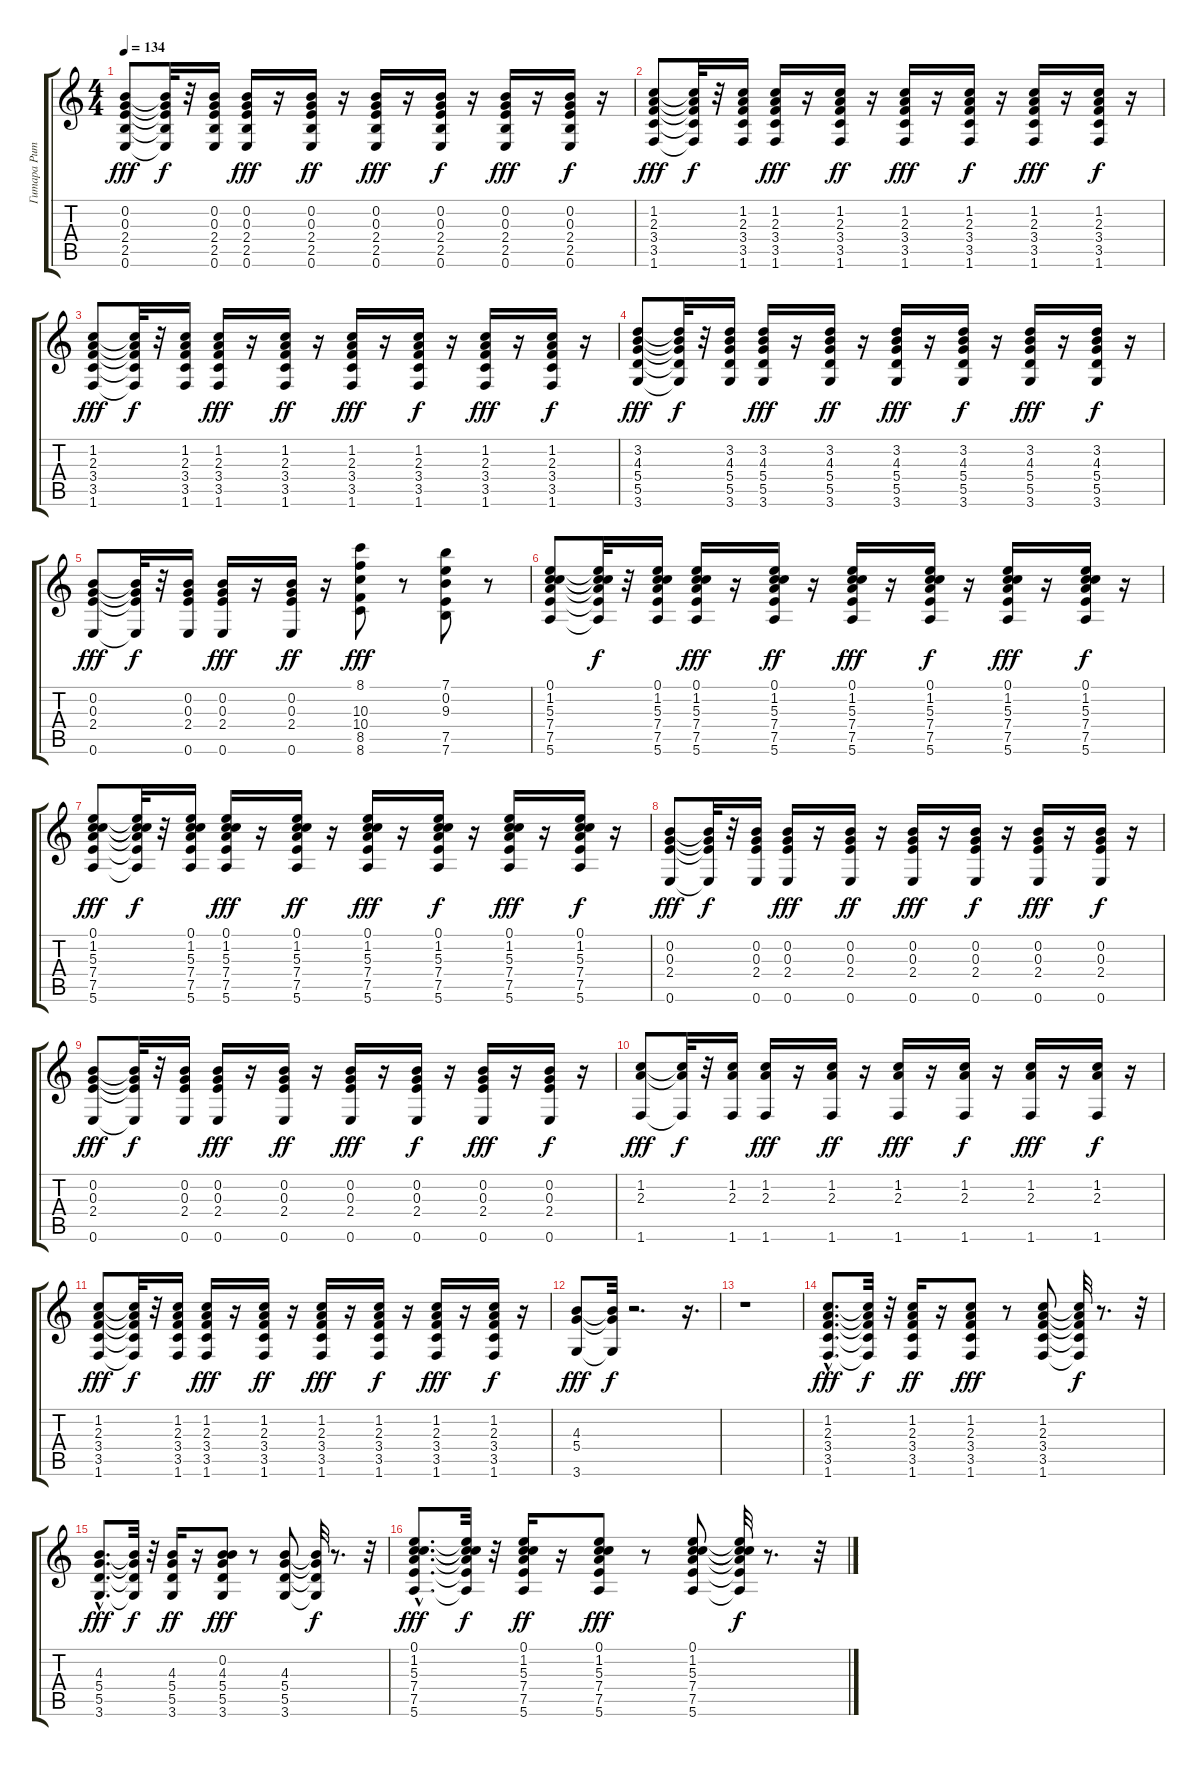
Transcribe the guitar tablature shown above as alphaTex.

\track ("Гитара Ритм" "Гитара Рит") {instrument electricguitarclean}
\staff {score tabs}
\tuning (E4 B3 G3 D3 A2 E2) {hide}
\ts (4 4)
\tempo 134
\clef g2
\ks c
(0.2 0.3 2.4 2.5 0.6).8{dy fff} (0.2{t} 0.3{t} 2.4{t} 2.5{t} 0.6{t}).32{dy f} r.32 (0.2 0.3 2.4 2.5 0.6).16 (0.2 0.3 2.4 2.5 0.6).16{dy fff} r.16 (0.2 0.3 2.4 2.5 0.6).16{dy ff} r.16 (0.2 0.3 2.4 2.5 0.6).16{dy fff} r.16 (0.2 0.3 2.4 2.5 0.6).16{dy f} r.16 (0.2 0.3 2.4 2.5 0.6).16{dy fff} r.16 (0.2 0.3 2.4 2.5 0.6).16{dy f} r.16 |
(1.2 2.3 3.4 3.5 1.6).8{dy fff} (1.2{t} 2.3{t} 3.4{t} 3.5{t} 1.6{t}).32{dy f} r.32 (1.2 2.3 3.4 3.5 1.6).16 (1.2 2.3 3.4 3.5 1.6).16{dy fff} r.16 (1.2 2.3 3.4 3.5 1.6).16{dy ff} r.16 (1.2 2.3 3.4 3.5 1.6).16{dy fff} r.16 (1.2 2.3 3.4 3.5 1.6).16{dy f} r.16 (1.2 2.3 3.4 3.5 1.6).16{dy fff} r.16 (1.2 2.3 3.4 3.5 1.6).16{dy f} r.16 |
(1.2 2.3 3.4 3.5 1.6).8{dy fff} (1.2{t} 2.3{t} 3.4{t} 3.5{t} 1.6{t}).32{dy f} r.32 (1.2 2.3 3.4 3.5 1.6).16 (1.2 2.3 3.4 3.5 1.6).16{dy fff} r.16 (1.2 2.3 3.4 3.5 1.6).16{dy ff} r.16 (1.2 2.3 3.4 3.5 1.6).16{dy fff} r.16 (1.2 2.3 3.4 3.5 1.6).16{dy f} r.16 (1.2 2.3 3.4 3.5 1.6).16{dy fff} r.16 (1.2 2.3 3.4 3.5 1.6).16{dy f} r.16 |
(3.2 4.3 5.4 5.5 3.6).8{dy fff} (3.2{t} 4.3{t} 5.4{t} 5.5{t} 3.6{t}).32{dy f} r.32 (3.2 4.3 5.4 5.5 3.6).16 (3.2 4.3 5.4 5.5 3.6).16{dy fff} r.16 (3.2 4.3 5.4 5.5 3.6).16{dy ff} r.16 (3.2 4.3 5.4 5.5 3.6).16{dy fff} r.16 (3.2 4.3 5.4 5.5 3.6).16{dy f} r.16 (3.2 4.3 5.4 5.5 3.6).16{dy fff} r.16 (3.2 4.3 5.4 5.5 3.6).16{dy f} r.16 |
(0.2 0.3 2.4 0.6).8{dy fff} (0.2{t} 0.3{t} 2.4{t} 0.6{t}).32{dy f} r.32 (0.2 0.3 2.4 0.6).16 (0.2 0.3 2.4 0.6).16{dy fff} r.16 (0.2 0.3 2.4 0.6).16{dy ff} r.16 (8.1 10.3 10.4 8.5 8.6).8{dy fff} r.8 (7.1 0.2 9.3 7.5 7.6).8 r.8 |
(0.1 1.2 5.3 7.4 7.5 5.6).8 (0.1{t} 1.2{t} 5.3{t} 7.4{t} 7.5{t} 5.6{t}).32{dy f} r.32 (0.1 1.2 5.3 7.4 7.5 5.6).16 (0.1 1.2 5.3 7.4 7.5 5.6).16{dy fff} r.16 (0.1 1.2 5.3 7.4 7.5 5.6).16{dy ff} r.16 (0.1 1.2 5.3 7.4 7.5 5.6).16{dy fff} r.16 (0.1 1.2 5.3 7.4 7.5 5.6).16{dy f} r.16 (0.1 1.2 5.3 7.4 7.5 5.6).16{dy fff} r.16 (0.1 1.2 5.3 7.4 7.5 5.6).16{dy f} r.16 |
(0.1 1.2 5.3 7.4 7.5 5.6).8{dy fff} (0.1{t} 1.2{t} 5.3{t} 7.4{t} 7.5{t} 5.6{t}).32{dy f} r.32 (0.1 1.2 5.3 7.4 7.5 5.6).16 (0.1 1.2 5.3 7.4 7.5 5.6).16{dy fff} r.16 (0.1 1.2 5.3 7.4 7.5 5.6).16{dy ff} r.16 (0.1 1.2 5.3 7.4 7.5 5.6).16{dy fff} r.16 (0.1 1.2 5.3 7.4 7.5 5.6).16{dy f} r.16 (0.1 1.2 5.3 7.4 7.5 5.6).16{dy fff} r.16 (0.1 1.2 5.3 7.4 7.5 5.6).16{dy f} r.16 |
(0.2 0.3 2.4 0.6).8{dy fff} (0.2{t} 0.3{t} 2.4{t} 0.6{t}).32{dy f} r.32 (0.2 0.3 2.4 0.6).16 (0.2 0.3 2.4 0.6).16{dy fff} r.16 (0.2 0.3 2.4 0.6).16{dy ff} r.16 (0.2 0.3 2.4 0.6).16{dy fff} r.16 (0.2 0.3 2.4 0.6).16{dy f} r.16 (0.2 0.3 2.4 0.6).16{dy fff} r.16 (0.2 0.3 2.4 0.6).16{dy f} r.16 |
(0.2 0.3 2.4 0.6).8{dy fff} (0.2{t} 0.3{t} 2.4{t} 0.6{t}).32{dy f} r.32 (0.2 0.3 2.4 0.6).16 (0.2 0.3 2.4 0.6).16{dy fff} r.16 (0.2 0.3 2.4 0.6).16{dy ff} r.16 (0.2 0.3 2.4 0.6).16{dy fff} r.16 (0.2 0.3 2.4 0.6).16{dy f} r.16 (0.2 0.3 2.4 0.6).16{dy fff} r.16 (0.2 0.3 2.4 0.6).16{dy f} r.16 |
(1.2 2.3 1.6).8{dy fff} (1.2{t} 2.3{t} 1.6{t}).32{dy f} r.32 (1.2 2.3 1.6).16 (1.2 2.3 1.6).16{dy fff} r.16 (1.2 2.3 1.6).16{dy ff} r.16 (1.2 2.3 1.6).16{dy fff} r.16 (1.2 2.3 1.6).16{dy f} r.16 (1.2 2.3 1.6).16{dy fff} r.16 (1.2 2.3 1.6).16{dy f} r.16 |
(1.2 2.3 3.4 3.5 1.6).8{dy fff} (1.2{t} 2.3{t} 3.4{t} 3.5{t} 1.6{t}).32{dy f} r.32 (1.2 2.3 3.4 3.5 1.6).16 (1.2 2.3 3.4 3.5 1.6).16{dy fff} r.16 (1.2 2.3 3.4 3.5 1.6).16{dy ff} r.16 (1.2 2.3 3.4 3.5 1.6).16{dy fff} r.16 (1.2 2.3 3.4 3.5 1.6).16{dy f} r.16 (1.2 2.3 3.4 3.5 1.6).16{dy fff} r.16 (1.2 2.3 3.4 3.5 1.6).16{dy f} r.16 |
(4.3 5.4 3.6).8{dy fff} (4.3{t} 5.4{t} 3.6{t}).32{dy f} r.2{d} r.16{d} |
r.1 |
(1.2{hac} 2.3{hac} 3.4{hac} 3.5{hac} 1.6{hac}).8{d dy fff} (1.2{t} 2.3{t} 3.4{t} 3.5{t} 1.6{t}).32{dy f} r.32 (1.2 2.3 3.4 3.5 1.6).16{dy ff} r.16 (1.2 2.3 3.4 3.5 1.6).8{dy fff} r.8 (1.2 2.3 3.4 3.5 1.6).8 (1.2{t} 2.3{t} 3.4{t} 3.5{t} 1.6{t}).32{dy f} r.8{d} r.32 |
(4.3{hac} 5.4{hac} 5.5{hac} 3.6{hac}).8{d dy fff} (4.3{t} 5.4{t} 5.5{t} 3.6{t}).32{dy f} r.32 (4.3 5.4 5.5 3.6).16{dy ff} r.16 (0.2 4.3 5.4 5.5 3.6).8{dy fff} r.8 (4.3 5.4 5.5 3.6).8 (4.3{t} 5.4{t} 5.5{t} 3.6{t}).32{dy f} r.8{d} r.32 |
(0.1{hac} 1.2{hac} 5.3{hac} 7.4{hac} 7.5{hac} 5.6{hac}).8{d dy fff} (0.1{t} 1.2{t} 5.3{t} 7.4{t} 7.5{t} 5.6{t}).32{dy f} r.32 (0.1 1.2 5.3 7.4 7.5 5.6).16{dy ff} r.16 (0.1 1.2 5.3 7.4 7.5 5.6).8{dy fff} r.8 (0.1 1.2 5.3 7.4 7.5 5.6).8 (0.1{t} 1.2{t} 5.3{t} 7.4{t} 7.5{t} 5.6{t}).32{dy f} r.8{d} r.32
